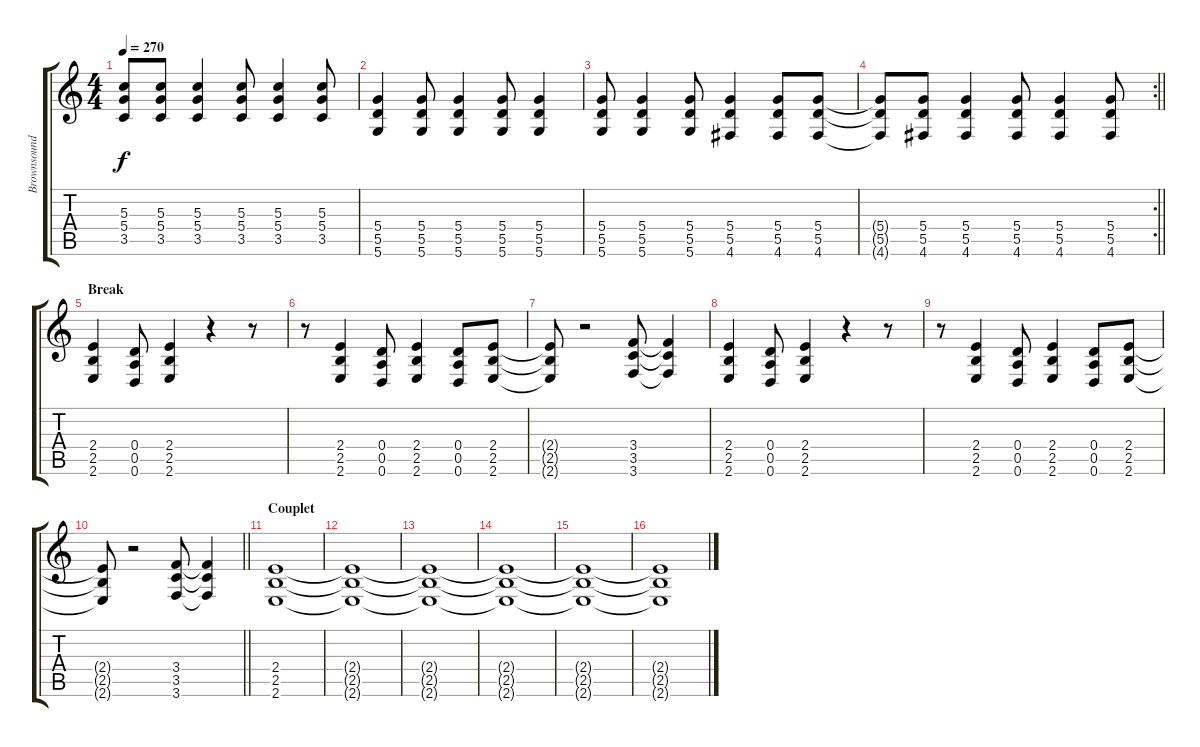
\track ("Brownsound" "Brownsound") {instrument distortionguitar}
\staff {score tabs}
\tuning (E4 B3 G3 D3 A2 D2) {hide}
\ts (4 4)
\tempo 270
\clef g2
\ks c
(5.3{t} 5.4{t} 3.5{t}).8{dy f} (5.3 5.4 3.5).8 (5.3 5.4 3.5).4 (5.3 5.4 3.5).8 (5.3 5.4 3.5).4 (5.3 5.4 3.5).8 |
(5.4 5.5 5.6).4 (5.4 5.5 5.6).8 (5.4 5.5 5.6).4 (5.4 5.5 5.6).8 (5.4 5.5 5.6).4 |
(5.4 5.5 5.6).8 (5.4 5.5 5.6).4 (5.4 5.5 5.6).8 (5.4 5.5 4.6).4 (5.4 5.5 4.6).8 (5.4 5.5 4.6).8 |
\rc 2
\barLineRight lightlight
(5.4{t} 5.5{t} 4.6{t}).8 (5.4 5.5 4.6).8 (5.4 5.5 4.6).4 (5.4 5.5 4.6).8 (5.4 5.5 4.6).4 (5.4 5.5 4.6).8 |
\section ("" "Break")
(2.4 2.5 2.6).4 (0.4 0.5 0.6).8 (2.4 2.5 2.6).4 r.4 r.8 |
r.8 (2.4 2.5 2.6).4 (0.4 0.5 0.6).8 (2.4 2.5 2.6).4 (0.4 0.5 0.6).8 (2.4 2.5 2.6).8 |
(2.4{t} 2.5{t} 2.6{t}).8 r.2 (3.4 3.5 3.6).8 (3.4{t} 3.5{t} 3.6{t}).4 |
(2.4 2.5 2.6).4 (0.4 0.5 0.6).8 (2.4 2.5 2.6).4 r.4 r.8 |
r.8 (2.4 2.5 2.6).4 (0.4 0.5 0.6).8 (2.4 2.5 2.6).4 (0.4 0.5 0.6).8 (2.4 2.5 2.6).8 |
\barLineRight lightlight
(2.4{t} 2.5{t} 2.6{t}).8 r.2 (3.4 3.5 3.6).8 (3.4{t} 3.5{t} 3.6{t}).4 |
\section ("" "Couplet")
(2.4 2.5 2.6).1 |
(2.4{t} 2.5{t} 2.6{t}).1 |
(2.4{t} 2.5{t} 2.6{t}).1 |
(2.4{t} 2.5{t} 2.6{t}).1 |
(2.4{t} 2.5{t} 2.6{t}).1 |
(2.4{t} 2.5{t} 2.6{t}).1
